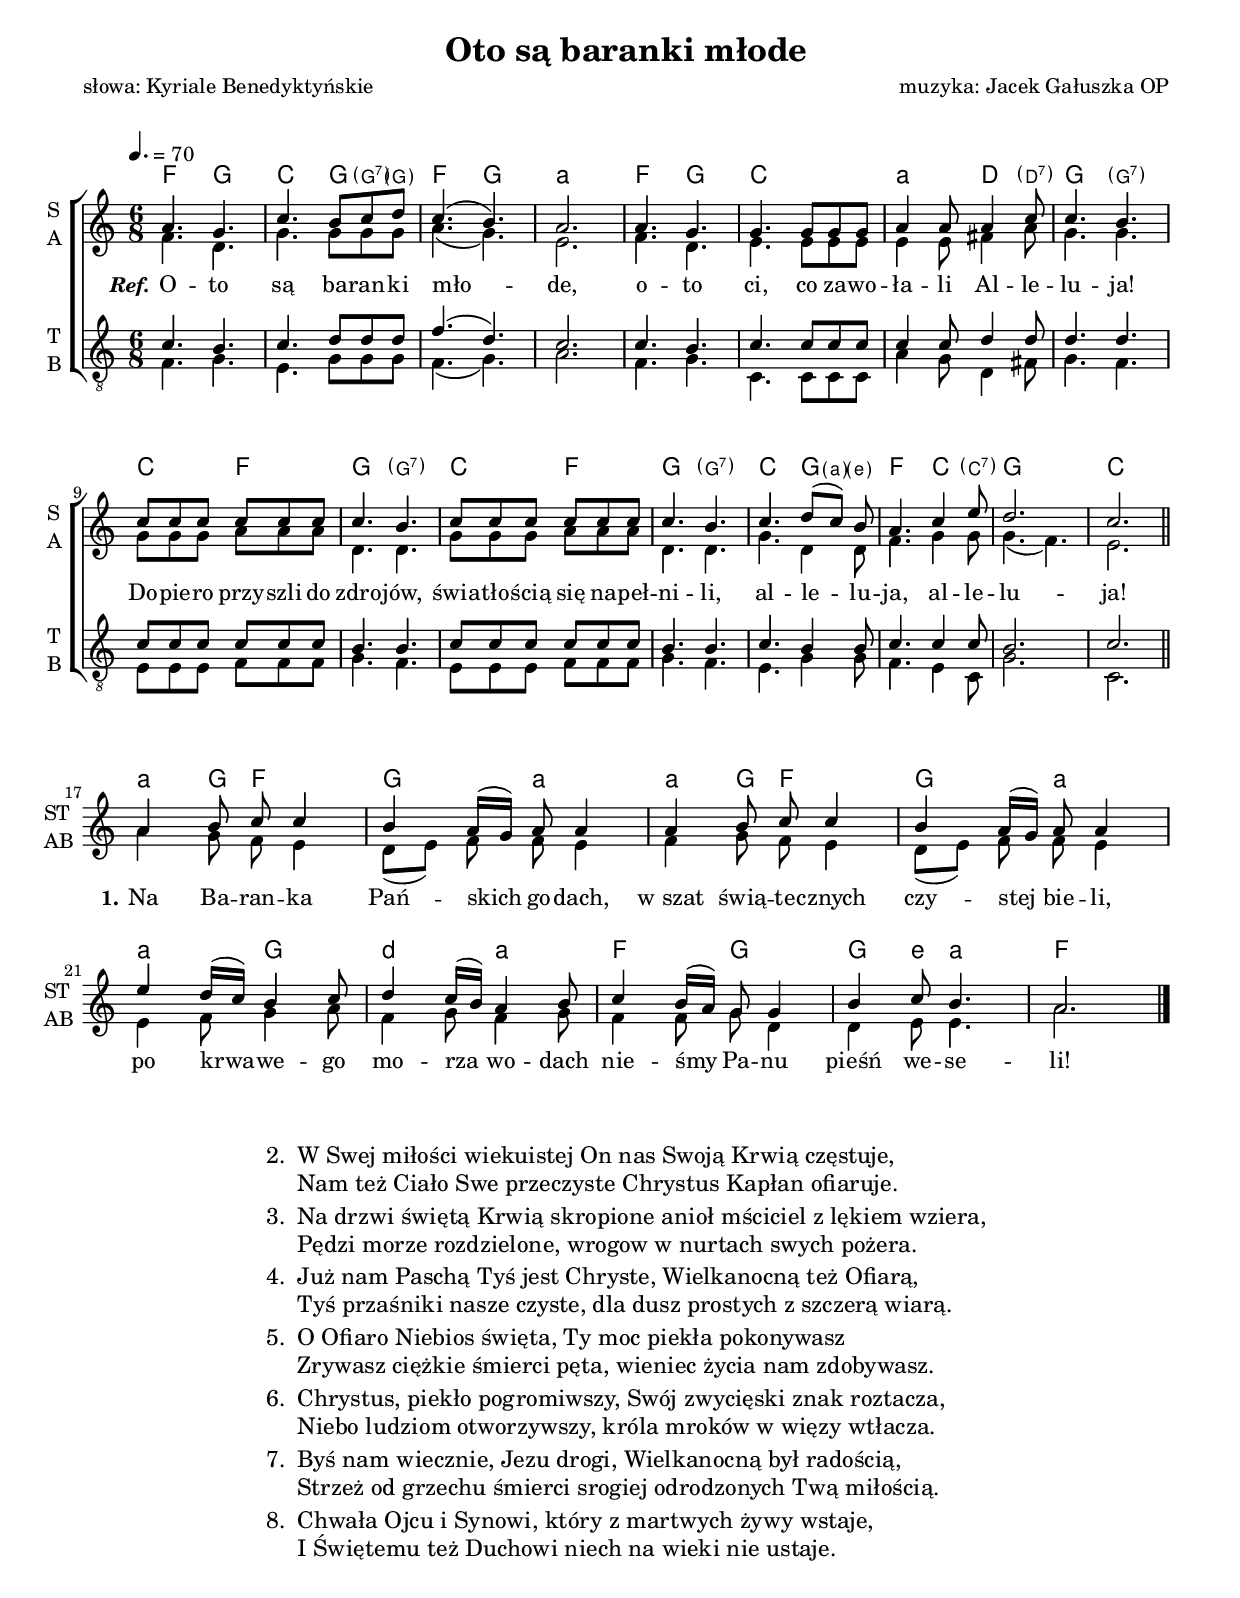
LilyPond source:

%{TODO:
  jak zrobić page breaka w środku tekstu ze zwrotkami?
  Jak elegancko ukryć pięciolinie panów (tudzież "połączyć" je z paniami)
  żeby jednoczeście ambitus uwzględnił ukryty fragment?

  Akordy wziąłem z Otwórzcie Serca, ale nie jestem pewien w niektórych
  miejscach, np. w przedostatnim takcie zwrotki
  (i w ogóle cała zwrotka sprawia wrażenie że harmonizator
  nie brał pod uwagę drugiego głosu)
%}

\version "2.17.3"
#(set-global-staff-size 18)

\header	{
  title = "Oto są baranki młode"
  poet = "słowa: Kyriale Benedyktyńskie"
  composer = "muzyka: Jacek Gałuszka OP"
}
commonprops = {
  \key c \major
  \time 6/8
  \tempo 4.=70
}
\paper {
  page-count = #1
  left-margin = 14 \mm
  right-margin = 12 \mm
  top-markup-spacing #'basic-distance = 6
  markup-system-spacing #'basic-distance = 20
  system-system-spacing #'basic-distance = 19
  score-markup-spacing #'basic-distance = 17
}
%--------------------------------MELODY--------------------------------
sopranomelody = \relative c'' {
  a4. g | c b8 c d | c4.( b) | a2. |
  a4. g | g g8 g g | a4 a8 a4 c8 | c4. b |
  % 9
  c8 c c c c c | c4. b | c8 c c c c c | c4. b |
  \set Staff.shortInstrumentName = \markup { \column { "ST " "AB " } }
  c d8([ c)] b | a4. c4 e8 | d2. | c | \break
  \bar "||"
  % zwrotka
  a4 b8 c c4 | b a16[( g]) a8 a4 |
  a b8 c c4 | b a16[( g]) a8 a4 |
  % 21
  e' d16([ c]) b4 c8 | d4 c16([ b)] a4 b8 |
  c4 b16([ a)] g8 g4 | b c8 b4. | a2.
  \bar "|."
}
altomelody = \relative f' {
  f4. d | g g8 g g | a4.( g) | e2. |
  f4. d | e e8 e e | e4 e8 fis4 a8 | g4. g |
  % 9
  g8 g g a a a | d,4. d | g8 g g a a a | d,4. d |
  g d4 d8 | f4. g4 g8 | g4.( f) | e2. |
  \bar "||"
  % zwrotka
  a4 g8 f e4 | d8([ e)] f f e4 |
  f4 g8 f e4 | d8([ e)] f f e4 |
  % 21
  e4 f8 g4 a8 | f4 g8 f4 g8 |
  f4 f8 g d4 | d e8 e4. | a2.
  \bar "|."
}
tenormelody = \relative c' {
  c4. b | c d8 d d | f4.( d) | c2. |
  c4. b | c c8 c c | c4 c8 d4 d8 | d4. d |
  % 9
  c8 c c c c c | b4. b | c8 c c c c c | b4. b |
  c4. b4 b8 | c4. c4 c8 | b2. | c |
  \bar "||"
  %{ zwrotka
     a4 b8 c c4 | b a16([ g)] a8 a4 |
     a4 b8 c c4 | b a16([ g)] a8 a4 |
     % 21
     e' d16([ c]) b4 c8 | d4 c16([ b)] a4 b8 |
     c4 b16([ a)] g8 g4 | b c8 b4. | a2.
     \bar "|." %}
}
bassmelody = \relative f {
  f4. g | e g8 g g | f4.( g) | a2. |
  f4. g | c, c8 c c | a'4 g8 d4 fis8 | g4. f |
  % 9
  e8 e e f f f | g4. f | e8 e e f f f | g4. f |
  e g4 g8 | f4. e4 c8 | g'2. | c, |
  \bar "||"
  %{ zwrotka
     a'4 g8 f e4 | d8([ e)] f f e4 |
     f4 g8 f e4 | d8([ e)] f f e4 |
     % 21
     e4 f8 g4 a8 | f4 g8 f4 g8 |
     f4 f8 g d4 | d e8 e4. | a2.
     \bar "|." %}
}

parch = #(define-music-function (parser location msik) (ly:music?)
           #{
             \once \override ChordName #'font-size = #-1 \parenthesize #msik
           #})

akordy = \chordmode {
  f4. g c g8 \parch g:7 \parch g f4. g a2.:m
  f4. g c2. a4.:m d4 \parch d8:7 g4. \parch g:7
  c4. f
  g \parch g:7 c f
  g \parch g:7
  c4. g8 \parch a:m \parch e:m f4. c4 \parch c8:7 g2. c
  a4:m g8 f4. g4. a:m a4:m g8 f4. g4. a:m
  a4.:m g d:m a:m f4. g g4 e8:m a4.:m f2.
}
%--------------------------------LYRICS--------------------------------
text =  \lyricmode {
  \set stanza = \markup { \italic Ref.}
  O -- to są ba -- ran -- ki mło -- de,
  o -- to ci, co za -- wo -- ła -- li Al -- le -- lu -- ja!
  Do -- pie -- ro przy -- szli do zdro -- jów, świa -- tło -- ścią się na -- peł -- ni -- li,
  al -- le -- lu -- ja, al -- le -- lu -- ja!
  \set stanza = "1."
  Na Ba -- ran -- ka Pań -- skich go -- dach,
  w_szat świą -- te -- cznych czy -- stej bie -- li,
  po krwa -- we -- go mo -- rza wo -- dach
  nie -- śmy Pa -- nu pieśń we -- se -- li!
}
stanzas = \markup {
  \fill-line {
    \large {
      \hspace #0.1
      \column {
        \line {
          "2. "
          \column	{
            "W Swej miłości wiekuistej On nas Swoją Krwią częstuje,"
            "Nam też Ciało Swe przeczyste Chrystus Kapłan ofiaruje."
          }
        }
        \hspace #0.1
        \line {
          "3. "
          \column {
            "Na drzwi świętą Krwią skropione anioł mściciel z lękiem wziera,"
            "Pędzi morze rozdzielone, wrogow w nurtach swych pożera."
          }
        }
        \hspace #0.1
        \line {
          "4. "
          \column {
            "Już nam Paschą Tyś jest Chryste, Wielkanocną też Ofiarą,"
            "Tyś przaśniki nasze czyste, dla dusz prostych z szczerą wiarą."
          }
        }
        \hspace #0.1
        \line {
          "5. "
          \column {
            "O Ofiaro Niebios święta, Ty moc piekła pokonywasz"
            "Zrywasz ciężkie śmierci pęta, wieniec życia nam zdobywasz."
          }
        }
        \hspace #0.1
        \line {
          "6. "
          \column	{
            "Chrystus, piekło pogromiwszy, Swój zwycięski znak roztacza,"
            "Niebo ludziom otworzywszy, króla mroków w więzy wtłacza."
          }
        }
        \hspace #0.1
        \line {
          "7. "
          \column {
            "Byś nam wiecznie, Jezu drogi, Wielkanocną był radością,"
            "Strzeż od grzechu śmierci srogiej odrodzonych Twą miłością."
          }
        }
        \hspace #0.1
        \line {
          "8. "
          \column {
            "Chwała Ojcu i Synowi, który z martwych żywy wstaje,"
            "I Świętemu też Duchowi niech na wieki nie ustaje."
          }
        }
      }
      \hspace #0.1
    }
  }
}
%--------------------------------LAYOUT--------------------------------
\score {
  \new ChoirStaff <<
    \new ChordNames { \germanChords \akordy }
    \new Staff = women {
      \clef treble
      \set Staff.instrumentName = \markup { \column { "S " "A " } }
      \set Staff.shortInstrumentName = \markup { \column { "S " "A " } }
      <<
        \new Voice = soprano {
          \voiceOne
          \commonprops
          \set Voice.midiInstrument = "clarinet"
          \sopranomelody
        }
        \new Voice = alto {
          \voiceTwo
          \commonprops
          \set Voice.midiInstrument = "english horn"
          \altomelody
        }
      >>
    }
    \new Lyrics = alllyrics \lyricsto soprano \text

    \new Staff = men {
      \clef "treble_8"
      \set Staff.instrumentName = \markup { \column { "T " "B " } }
      \set Staff.shortInstrumentName = \markup { \column { "T " "B " } }
      <<
        \new Voice = tenor {
          \voiceOne
          \commonprops
          \set Voice.midiInstrument = "english horn"
          \tenormelody
        }
        \new Voice = bass {
          \voiceTwo
          \commonprops
          \set Voice.midiInstrument = "clarinet"
          \bassmelody
        }
      >>
    }
  >>
  \layout {
    indent = 0\cm
    \set chordNameLowercaseMinor = ##t
    \override ChordNames.ParenthesesItem #'font-size = 0
  }
}

\stanzas
